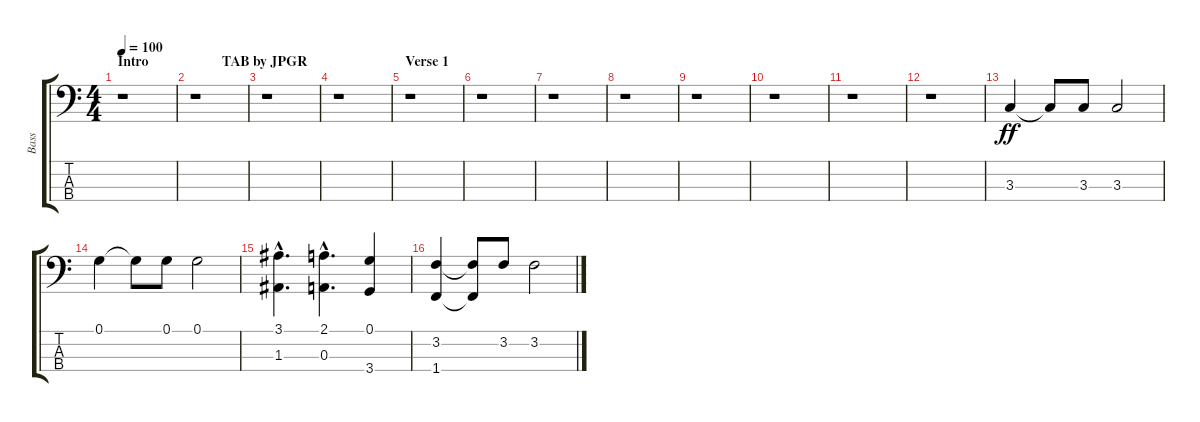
\track ("Bass " "Bass ") {instrument electricbassfinger}
\staff {score tabs}
\tuning (G2 D2 A1 E1) {hide}
\ts (4 4)
\section ("" "Intro                     TAB by JPGR")
\tempo 100
\clef f4
\ks c
r.1{dy ff instrument electricbassfinger} |
r.1 |
r.1 |
r.1 |
\section ("" "Verse 1")
r.1 |
r.1 |
r.1 |
r.1 |
r.1 |
r.1 |
r.1 |
r.1 |
3.3.4 3.3{t}.8 3.3.8 3.3.2 |
0.1.4 0.1{t}.8 0.1.8 0.1.2 |
(3.1{hac} 1.3{hac}).4{d} (2.1{hac} 0.3{hac}).4{d} (0.1 3.4).4 |
(3.2 1.4).4 (3.2{t} 1.4{t}).8 3.2.8 3.2.2
